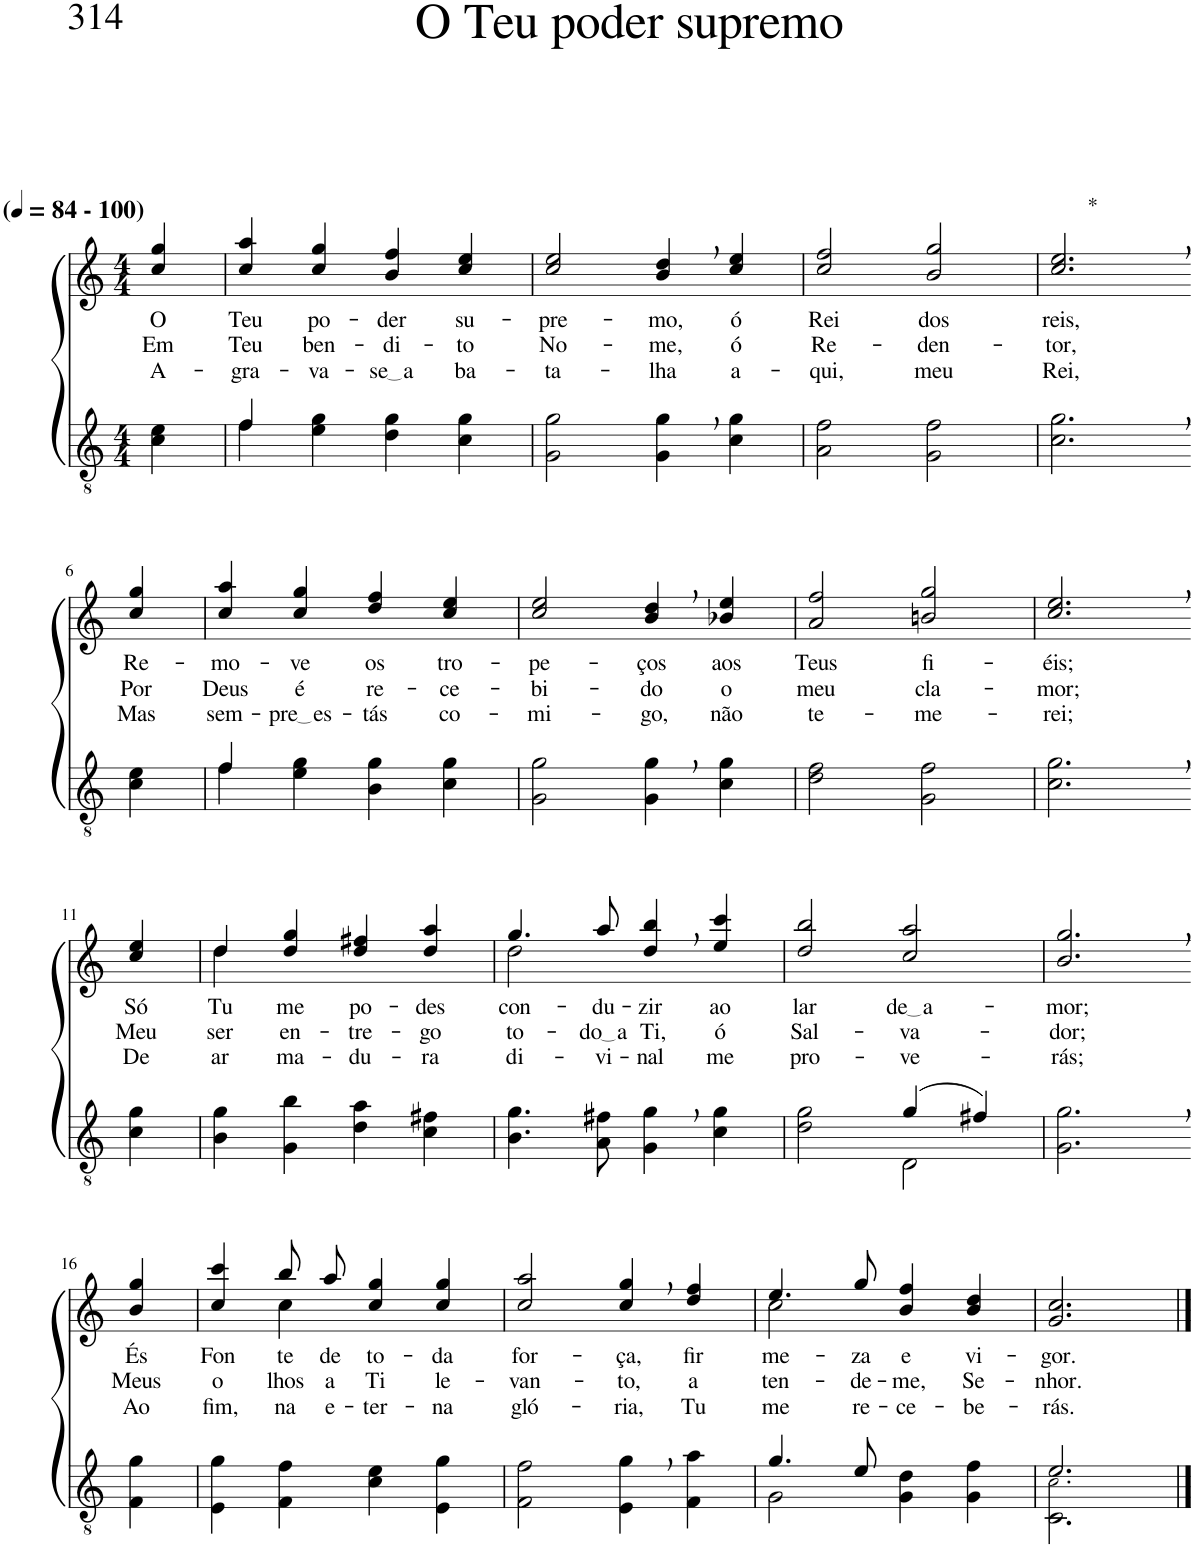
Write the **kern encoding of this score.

**kern	**kern	**text	**text	**text
*part2	*part1	*part1	*part1	*part1
*staff2	*staff1	*staff1	*staff1	*staff1
*I"Parte III e IV	*I"Parte I e II	*	*	*
*clefGv2	*clefG2	*	*	*
*Trd5c9	*Trd5c9	*	*	*
*k[]	*k[]	*	*	*
*M4/4	*M4/4	*	*	*
*MM84	*MM84	*	*	*
=1	=1	=1	=1	=1
!	!LO:TX:a:B:t=(	!	!	!
!	!LO:TX:a:B:t=- 100)	!	!	!
!	!	!LO:LY:b	!LO:LY:b	!LO:LY:b
4c\ 4e\	4cc/ 4gg/	O	Em	A-
=2	=2	=2	=2	=2
*^	*	*	*	*
!	!	!	!LO:LY:b	!LO:LY:b	!LO:LY:b
4f/	4f\	4cc/ 4aa/	Teu	Teu	-gra-
!	!	!	!LO:LY:b	!LO:LY:b	!LO:LY:b
2.ryy	4e\ 4g\	4cc/ 4gg/	po-	ben-	-va-
!	!	!	!LO:LY:b	!LO:LY:b	!LO:LY:b
.	4d\ 4g\	4b/ 4ff/	-der	-di-	se a
!	!	!	!LO:LY:b	!LO:LY:b	!LO:LY:b
.	4c\ 4g\	4cc/ 4ee/	su-	-to	ba-
=3	=3	=3	=3	=3	=3
!	!	!	!LO:LY:b	!LO:LY:b	!LO:LY:b
*v	*v	*	*	*	*
2G\ 2g\	2cc/ 2ee/	-pre-	No-	-ta-
!	!	!LO:LY:b	!LO:LY:b	!LO:LY:b
4G\, 4g\,	4b/, 4dd/,	-mo,	-me,	-lha
!	!	!LO:LY:b	!LO:LY:b	!LO:LY:b
4c\ 4g\	4cc/ 4ee/	ó	ó	a-
=4	=4	=4	=4	=4
!	!	!LO:LY:b	!LO:LY:b	!LO:LY:b
2A\ 2f\	2cc/ 2ff/	Rei	Re-	-qui,
!	!	!LO:LY:b	!LO:LY:b	!LO:LY:b
2G\ 2f\	2b/ 2gg/	dos	-den-	meu
=5	=5	=5	=5	=5
!	!LO:TX:a:t=*	!	!	!
!	!	!LO:LY:b	!LO:LY:b	!LO:LY:b
2.c\, 2.g\,	2.cc/, 2.ee/,	reis,	-tor,	Rei,
!!LO:LB:g=z
=6-	=6-	=6-	=6-	=6-
!	!	!LO:LY:b	!LO:LY:b	!LO:LY:b
4c\ 4e\	4cc/ 4gg/	Re-	Por	Mas
=7	=7	=7	=7	=7
*^	*	*	*	*
!	!	!	!LO:LY:b	!LO:LY:b	!LO:LY:b
4f/	4f\	4cc/ 4aa/	-mo-	Deus	sem-
!	!	!	!LO:LY:b	!LO:LY:b	!LO:LY:b
2.ryy	4e\ 4g\	4cc/ 4gg/	-ve	é	pre es
!	!	!	!LO:LY:b	!LO:LY:b	!LO:LY:b
.	4B\ 4g\	4dd/ 4ff/	os	re-	-tás
!	!	!	!LO:LY:b	!LO:LY:b	!LO:LY:b
.	4c\ 4g\	4cc/ 4ee/	tro-	-ce-	co-
=8	=8	=8	=8	=8	=8
!	!	!	!LO:LY:b	!LO:LY:b	!LO:LY:b
*v	*v	*	*	*	*
2G\ 2g\	2cc/ 2ee/	-pe-	-bi-	-mi-
!	!	!LO:LY:b	!LO:LY:b	!LO:LY:b
4G\, 4g\,	4b/, 4dd/,	-ços	-do	-go,
!	!	!LO:LY:b	!LO:LY:b	!LO:LY:b
4c\ 4g\	4b-X/ 4ee/	aos	o	não
=9	=9	=9	=9	=9
!	!	!LO:LY:b	!LO:LY:b	!LO:LY:b
2d\ 2f\	2a/ 2ff/	Teus	meu	te-
!	!	!LO:LY:b	!LO:LY:b	!LO:LY:b
2G\ 2f\	2bn/ 2gg/	fi-	cla-	-me-
=10	=10	=10	=10	=10
!	!	!LO:LY:b	!LO:LY:b	!LO:LY:b
2.c\, 2.g\,	2.cc/, 2.ee/,	-éis;	-mor;	-rei;
!!LO:LB:g=z
=11-	=11-	=11-	=11-	=11-
!	!	!LO:LY:b	!LO:LY:b	!LO:LY:b
4c\ 4g\	4cc/ 4ee/	Só	Meu	De
=12	=12	=12	=12	=12
*	*^	*	*	*
!	!	!	!LO:LY:b	!LO:LY:b	!LO:LY:b
4B\ 4g\	4dd/	4dd\	Tu	ser	ar-
!	!	!	!LO:LY:b	!LO:LY:b	!LO:LY:b
4G\ 4b\	4dd/ 4gg/	2.ryy	me	en-	-ma-
!	!	!	!LO:LY:b	!LO:LY:b	!LO:LY:b
4d\ 4a\	4dd/ 4ff#X/	.	po-	-tre-	-du-
!	!	!	!LO:LY:b	!LO:LY:b	!LO:LY:b
4c\ 4f#X\	4dd/ 4aa/	.	-des	-go	-ra
=13	=13	=13	=13	=13	=13
!	!	!	!LO:LY:b	!LO:LY:b	!LO:LY:b
4.B\ 4.g\	4.gg/	2dd\	con-	to-	di-
!	!	!	!LO:LY:b	!LO:LY:b	!LO:LY:b
8A\ 8f#X\	8aa/	.	-du-	do a	-vi-
!	!	!	!LO:LY:b	!LO:LY:b	!LO:LY:b
4G\, 4g\,	4dd/, 4bb/,	2ryy	-zir	Ti,	-nal
!	!	!	!LO:LY:b	!LO:LY:b	!LO:LY:b
4c\ 4g\	4ee/ 4ccc/	.	ao	ó	me
*	*v	*v	*	*	*
=14	=14	=14	=14	=14
*^	*	*	*	*
!	!	!	!LO:LY:b	!LO:LY:b	!LO:LY:b
2ryy	2d\ 2g\	2dd/ 2bb/	lar	Sal-	pro-
!	!	!	!LO:LY:b	!LO:LY:b	!LO:LY:b
(4g/	2D\	2cc/ 2aa/	de a	-va-	-ve-
4f#X/)	.	.	.	.	.
*v	*v	*	*	*	*
=15	=15	=15	=15	=15
!	!	!LO:LY:b	!LO:LY:b	!LO:LY:b
2.G\, 2.g\,	2.b/, 2.gg/,	-mor;	-dor;	-rás;
!!LO:LB:g=z
=16-	=16-	=16-	=16-	=16-
!	!	!LO:LY:b	!LO:LY:b	!LO:LY:b
4F\ 4g\	4b/ 4gg/	És	Meus	Ao
=17	=17	=17	=17	=17
!	!	!LO:LY:b	!LO:LY:b	!LO:LY:b
*	*^	*	*	*
4E\ 4g\	4cc/ 4ccc/	4ryy	Fon-	o-	fim,
!	!	!	!LO:LY:b	!LO:LY:b	!LO:LY:b
4F\ 4f\	8bb/L	4cc\	-te	-lhos	na
!	!	!	!LO:LY:b	!LO:LY:b	!LO:LY:b
.	8aa/J	.	de	a	e-
!	!	!	!LO:LY:b	!LO:LY:b	!LO:LY:b
4c\ 4e\	4cc/ 4gg/	2ryy	to-	Ti	-ter-
!	!	!	!LO:LY:b	!LO:LY:b	!LO:LY:b
4E\ 4g\	4cc/ 4gg/	.	-da	le-	-na
*	*v	*v	*	*	*
=18	=18	=18	=18	=18
!	!	!LO:LY:b	!LO:LY:b	!LO:LY:b
2F\ 2f\	2cc/ 2aa/	for-	-van-	gló-
!	!	!LO:LY:b	!LO:LY:b	!LO:LY:b
4E\, 4g\,	4cc/, 4gg/,	-ça,	-to,	-ria,
!	!	!LO:LY:b	!LO:LY:b	!LO:LY:b
4F\ 4a\	4dd/ 4ff/	fir-	a-	Tu
=19	=19	=19	=19	=19
*^	*^	*	*	*
!	!	!	!	!LO:LY:b	!LO:LY:b	!LO:LY:b
4.g/	2G\	4.ee/	2cc\	me-	-ten-	me
!	!	!	!	!LO:LY:b	!LO:LY:b	!LO:LY:b
8e/	.	8gg/	.	-za	-de-	re-
!	!	!	!	!LO:LY:b	!LO:LY:b	!LO:LY:b
2ryy	4G\ 4d\	4b/ 4ff/	2ryy	e	-me,	-ce-
!	!	!	!	!LO:LY:b	!LO:LY:b	!LO:LY:b
.	4G\ 4f\	4b/ 4dd/	.	vi-	Se-	-be-
*	*	*v	*v	*	*	*
=20	=20	=20	=20	=20	=20
!	!	!	!LO:LY:b	!LO:LY:b	!LO:LY:b
2.e/	2.C\ 2.c!\	2.g/ 2.cc/	-gor.	-nhor.	-rás.
*v	*v	*	*	*	*
==	==	==	==	==
*-	*-	*-	*-	*-
